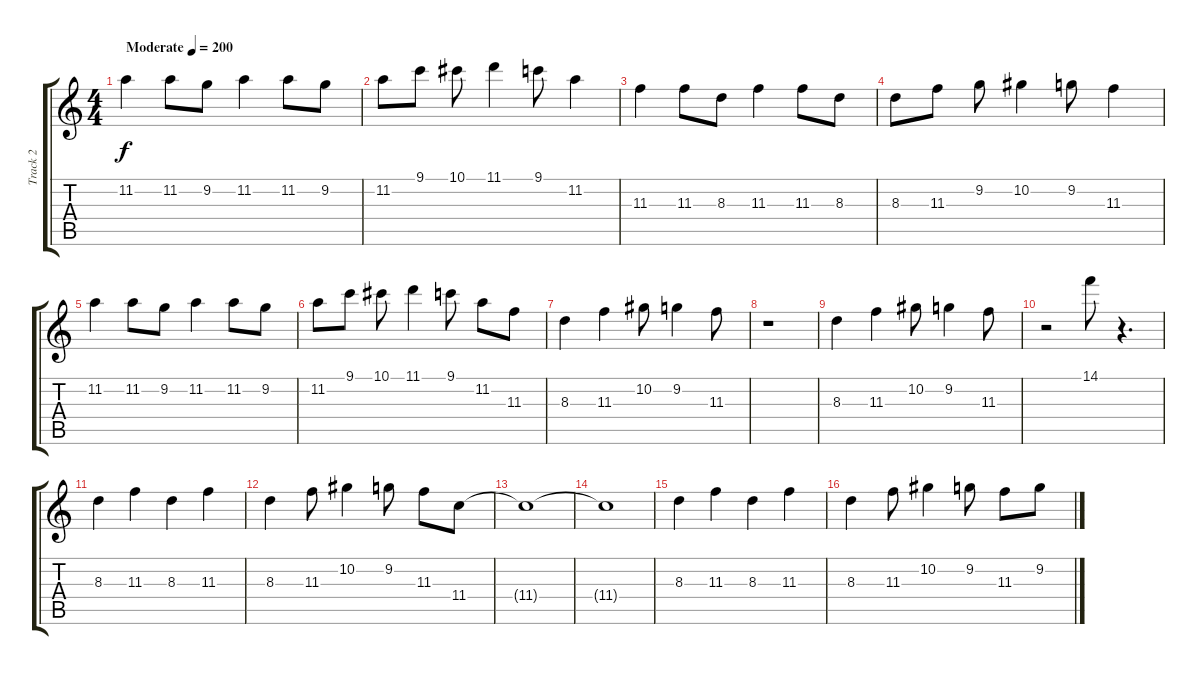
\track ("Track 2" "Track 2") {instrument acousticguitarsteel}
\staff {score tabs}
\tuning (Eb4 Bb3 Gb3 Db3 Ab2 Eb2) {hide}
\ts (4 4)
\tempo (200 "Moderate")
\clef g2
\ks c
11.2.4{dy f instrument acousticguitarsteel} 11.2.8 9.2.8 11.2.4 11.2.8 9.2.8 |
11.2.8 9.1.8 10.1.8 11.1.4 9.1.8 11.2.4 |
11.3.4 11.3.8 8.3.8 11.3.4 11.3.8 8.3.8 |
8.3.8 11.3.8 9.2.8 10.2.4 9.2.8 11.3.4 |
11.2.4 11.2.8 9.2.8 11.2.4 11.2.8 9.2.8 |
11.2.8 9.1.8 10.1.8 11.1.4 9.1.8 11.2.8 11.3.8 |
8.3.4 11.3.4 10.2.8 9.2.4 11.3.8 |
r.1 |
8.3.4 11.3.4 10.2.8 9.2.4 11.3.8 |
r.2 14.1.8 r.4{d} |
8.3.4 11.3.4 8.3.4 11.3.4 |
8.3.4 11.3.8 10.2.4 9.2.8 11.3.8 11.4.8 |
11.4{t}.1 |
11.4{t}.1 |
8.3.4 11.3.4 8.3.4 11.3.4 |
8.3.4 11.3.8 10.2.4 9.2.8 11.3.8 9.2.8
